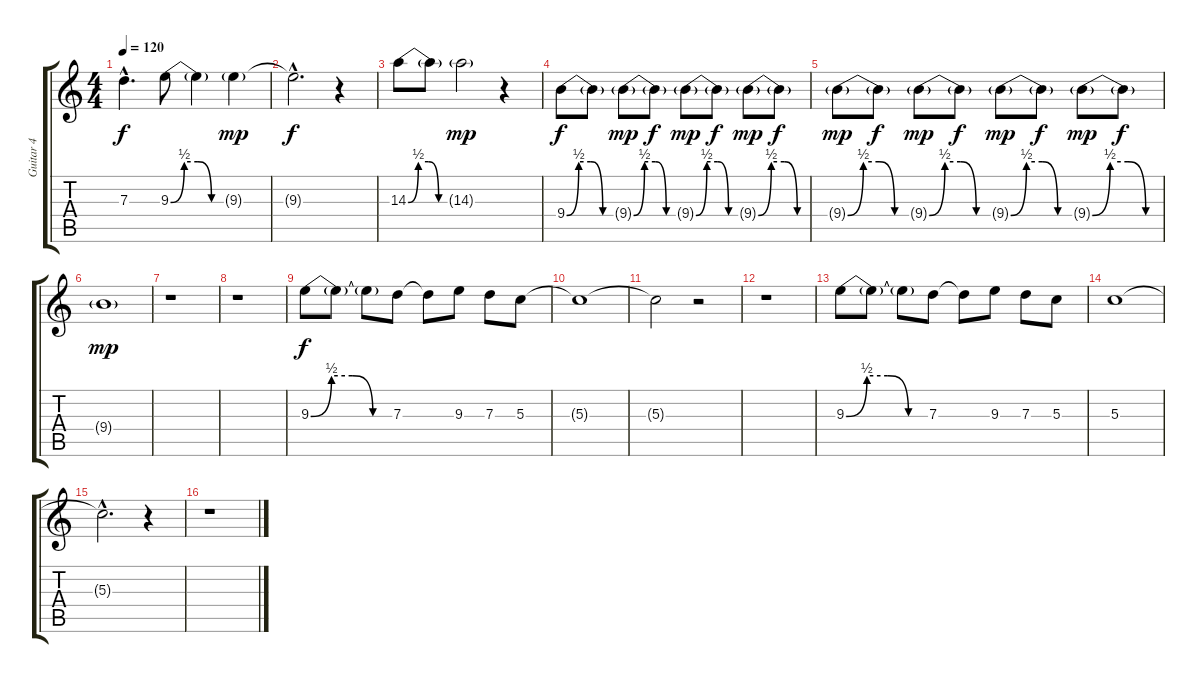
\track ("Guitar 4" "Guitar 4") {instrument distortionguitar}
\staff {score tabs}
\tuning (G4 C4 G3 D3 A2 E2) {hide}
\ts (4 4)
\tempo 120
\clef g2
\ks c
7.3{hac t}.4{d dy f} 9.3{be (custom 0 0 15 2 30 2 45 0 60 0)}.8 9.3{t}.4 9.3{g}.4{dy mp} |
9.3{hac t}.2{d dy f} r.4 |
14.3{be (custom 0 0 15 2 30 2 45 0 60 0)}.8 14.3{t}.8 14.3{g}.2{dy mp} r.4 |
9.4{be (custom 0 0 15 2 30 2 45 0 60 0)}.8{dy f} 9.4{t}.8 9.4{be (custom 0 0 15 2 30 2 45 0 60 0) g}.8{dy mp} 9.4{t}.8{dy f} 9.4{be (custom 0 0 15 2 30 2 45 0 60 0) g}.8{dy mp} 9.4{t}.8{dy f} 9.4{be (custom 0 0 15 2 30 2 45 0 60 0) g}.8{dy mp} 9.4{t}.8{dy f} |
9.4{be (custom 0 0 15 2 30 2 45 0 60 0) g}.8{dy mp} 9.4{t}.8{dy f} 9.4{be (custom 0 0 15 2 30 2 45 0 60 0) g}.8{dy mp} 9.4{t}.8{dy f} 9.4{be (custom 0 0 15 2 30 2 45 0 60 0) g}.8{dy mp} 9.4{t}.8{dy f} 9.4{be (custom 0 0 15 2 30 2 45 0 60 0) g}.8{dy mp} 9.4{t}.8{dy f} |
9.4{g}.1{dy mp} |
r.1 |
r.1 |
9.3{be (custom 0 0 15 2 30 2 45 0 60 0)}.8{dy f} 9.3{t}.8 9.3{t}.8 7.3.8 7.3{t}.8 9.3.8 7.3.8 5.3.8 |
5.3{t}.1 |
5.3{t}.2 r.2 |
r.1 |
9.3{be (custom 0 0 15 2 30 2 45 0 60 0)}.8 9.3{t}.8 9.3{t}.8 7.3.8 7.3{t}.8 9.3.8 7.3.8 5.3.8 |
5.3.1 |
5.3{hac t}.2{d} r.4 |
r.1
